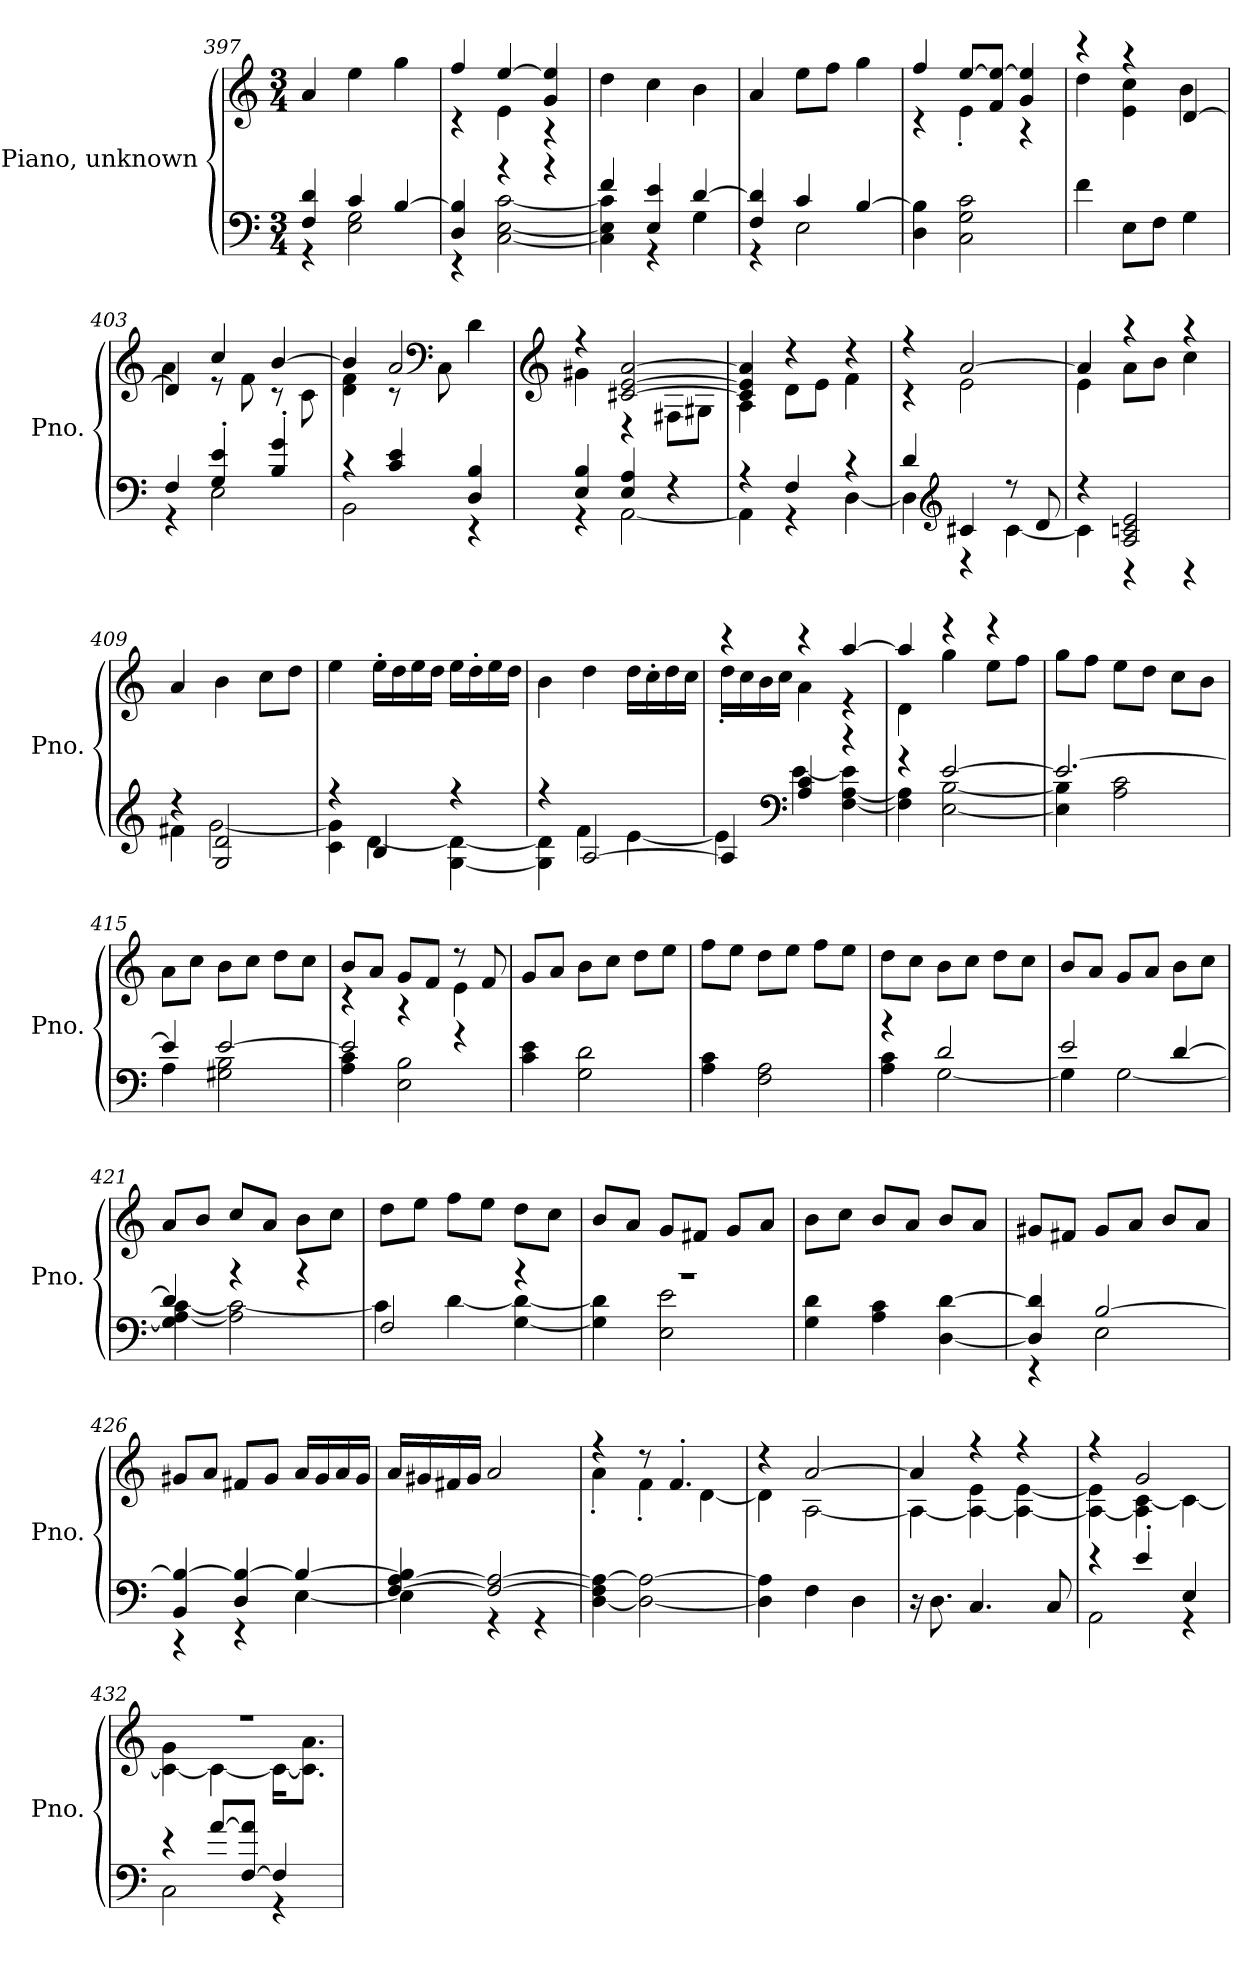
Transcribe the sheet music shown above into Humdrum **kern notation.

**kern	**kern
*part1	*part1
*staff2	*staff1
*I"Piano, unknown	*
*I'Pno.	*
*clefF4	*clefG2
*k[]	*k[]
*M3/4	*M3/4
=397	=397
*^	*
4F/ 4d/	4r	4a/
4c/	2E\ 2G\	4ee\
[4B/	.	4gg\
=398	=398	=398
*	*	*^
4D/ 4B/]	4r	4ff/	4r
4r	[2C\ [2E\ [2c\	[4ee/	4e\
4r	.	4g/ 4ee/]	4r
*	*	*v	*v
=399	=399	=399
4f/	4C\] 4E\] 4c\]	4dd\
4E/ 4e/	4r	4cc\
[4d/	4G\	4b\
=400	=400	=400
4F/ 4d/]	4r	4a/
4c/	2E\	8ee\L
.	.	8ff\J
[4B/	.	4gg\
*v	*v	*
=401	=401
*	*^
4D\ 4B\]	4ff/	4r
2C\ 2G\ 2c\	[8ee/L	4e'\
.	8f/ 8ee/_J	.
.	4g/ 4ee/]	4r
=402	=402	=402
4f\	4r	4dd\
8E\L	4r	4e\ 4cc\
8F\J	.	.
4G\	[4d/	4b\
!!LO:PB:g=z	!!
=403	=403	=403
*^	*	*
4F/	4r	4d/]	4a\
4G/' 4e/'	2E\	4cc/	8r
.	.	.	8f\
4B/' 4g/'	.	[4b/	8r
.	.	.	8c\
=404	=404	=404	=404
4r	2BB\	4b/]	4d\ 4f\
4c/ 4e/	.	2a/	8r
*	*	*clefF4	*
.	.	.	8C\
4D/ 4B/	4r	.	4d\
=405	=405	=405	=405
*	*	*clefG2	*
4E/ 4B/	4r	4r	4g#X\
4E/ 4A/	[2AA\	[2c#X/ [2e/ [2a/	4r
4r	.	.	8F#X\L
.	.	.	8G#X\J
=406	=406	=406	=406
4r	4AA\]	4c#/] 4e/] 4a/]	4A\
4F/	4r	4r	8d\L
.	.	.	8e\J
4r	[4D\	4r	4f\
=407	=407	=407	=407
4d/	4D\]	4r	4r
*clefG2	*	*	*
4c#X/	4r	[2a/	2e\
8r	[4c#\	.	.
8d/	.	.	.
=408	=408	=408	=408
4r	4c#\]	4a/]	4e\
2A/ 2cn/ 2e/	4r	4r	8a\L
.	.	.	8b\J
.	4r	4r	4cc\
*	*	*v	*v
!!LO:LB:g=z
=409	=409	=409
4r	4f#X\	4a/
2G/ 2d/	[2g\	4b\
.	.	8cc\L
.	.	8dd\J
=410	=410	=410
4r	4c\ 4g\]	4ee\
4B/	[4d\	16ee'\LL
.	.	16dd\
.	.	16ee\
.	.	16dd\JJ
4r	[4G\ 4d\_	16ee\LL
.	.	16dd'\
.	.	16ee\
.	.	16dd\JJ
=411	=411	=411
4r	4G\] 4d\]	4b\
[2A/	4f\	4dd\
.	[4e\	16dd\LL
.	.	16cc'\
.	.	16dd\
.	.	16cc\JJ
=412	=412	=412
*	*	*^
4A/]	4e\]	4r	16dd'\LL
.	.	.	16cc\
.	.	.	16b\
.	.	.	16cc\JJ
*clefF4	*	*	*
4A/ 4c/	[4e\	4r	4a\
4r	[4F\ [4A\ 4e\]	[4aa/	4r
=413	=413	=413	=413
4r	4F\] 4A\]	4aa/]	4d\
[2e/	[2E\ [2B\	4r	4gg\
.	.	4r	8ee\L
.	.	.	8ff\J
*	*	*v	*v
=414	=414	=414
2.e/_	4E\] 4B\]	8gg\L
.	.	8ff\J
.	2A\ 2c\	8ee\L
.	.	8dd\J
.	.	8cc\L
.	.	8b\J
!!LO:LB:g=z
=415	=415	=415
4e/]	4A\	8a\L
.	.	8cc\J
[2e/	2G#X\ 2B\	8b\L
.	.	8cc\J
.	.	8dd\L
.	.	8cc\J
=416	=416	=416
*	*	*^
2e/]	4A\ 4c\	8b/L	4r
.	.	8a/J	.
.	2E\ 2B\	8g/L	4r
.	.	8f/J	.
4r	.	8r	4e\
.	.	8f/	.
*v	*v	*	*
*	*v	*v
=417	=417
4c\ 4e\	8g/L
.	8a/J
2G\ 2d\	8b\L
.	8cc\J
.	8dd\L
.	8ee\J
=418	=418
4A\ 4c\	8ff\L
.	8ee\J
2F\ 2A\	8dd\L
.	8ee\J
.	8ff\L
.	8ee\J
=419	=419
*^	*
4r	4A\ 4c\	8dd\L
.	.	8cc\J
2d/	[2G\	8b\L
.	.	8cc\J
.	.	8dd\L
.	.	8cc\J
=420	=420	=420
2e/	4G\]	8b/L
.	.	8a/J
.	[2G\	8g/L
.	.	8a/J
[4d/	.	8b\L
.	.	8cc\J
!!LO:LB:g=z
=421	=421	=421
4d/]	4G\] [4A\ [4c\	8a/L
.	.	8b/J
4r	2A\] 2c\_	8cc/L
.	.	8a/J
4r	.	8b\L
.	.	8cc\J
=422	=422	=422
2F/	4c\]	8dd\L
.	.	8ee\J
.	[4d\	8ff\L
.	.	8ee\J
4r	[4G\ 4d\_	8dd\L
.	.	8cc\J
=423	=423	=423
2.r	4G\] 4d\]	8b/L
.	.	8a/J
.	2E\ 2e\	8g/L
.	.	8f#X/J
.	.	8g/L
.	.	8a/J
*v	*v	*
=424	=424
4G\ 4d\	8b\L
.	8cc\J
4A\ 4c\	8b/L
.	8a/J
[4D\ [4d\	8b/L
.	8a/J
=425	=425
*^	*
4D/] 4d/]	4r	8g#X/L
.	.	8f#X/J
[2B/	2E\	8g#/L
.	.	8a/J
.	.	8b/L
.	.	8a/J
=426	=426	=426
4BB/ 4B/_	4r	8g#X/L
.	.	8a/J
4D/ 4B/_	4r	8f#X/L
.	.	8g#/J
4B/_	[4E\	16a/LL
.	.	16g#/
.	.	16a/
.	.	16g#/JJ
!!LO:LB:g=z
=427	=427	=427
[4F/ [4A/ 4B/]	4E\]	16a/LL
.	.	16g#X/
.	.	16f#X/
.	.	16g#/JJ
2F/_ 2A/_	4r	2a/
.	4r	.
*v	*v	*
=428	=428
*	*^
[4D\ 4F\] 4A\_	4r	4a'\
2D\_ 2A\_	8r	4f'\
.	4.f'/	.
.	.	[4d\
=429	=429	=429
4D\] 4A\]	4r	4d\]
4F\	[2a/	[2A\
4D\	.	.
=430	=430	=430
16r	4a/]	4A\_
8.D\	.	.
4.C/	4r	4A\_ 4e\
.	4r	4A\_ [4e\
8C/	.	.
=431	=431	=431
*^	*	*
4r	2AA\	4r	4A\_ 4e\]
4e'/	.	2g/	4A\] [4c\
4E/	4r	.	4c\_
=432	=432	=432	=432
4r	2C\	2.r	4c\_ 4g\
[8a/L	.	.	4c\_
[8F/ 8a/]J	.	.	.
4F/]	4r	.	16c\KL_
.	.	.	8.c\] 8.a\J
*v	*v	*	*
*	*v	*v
=	=
*-	*-
